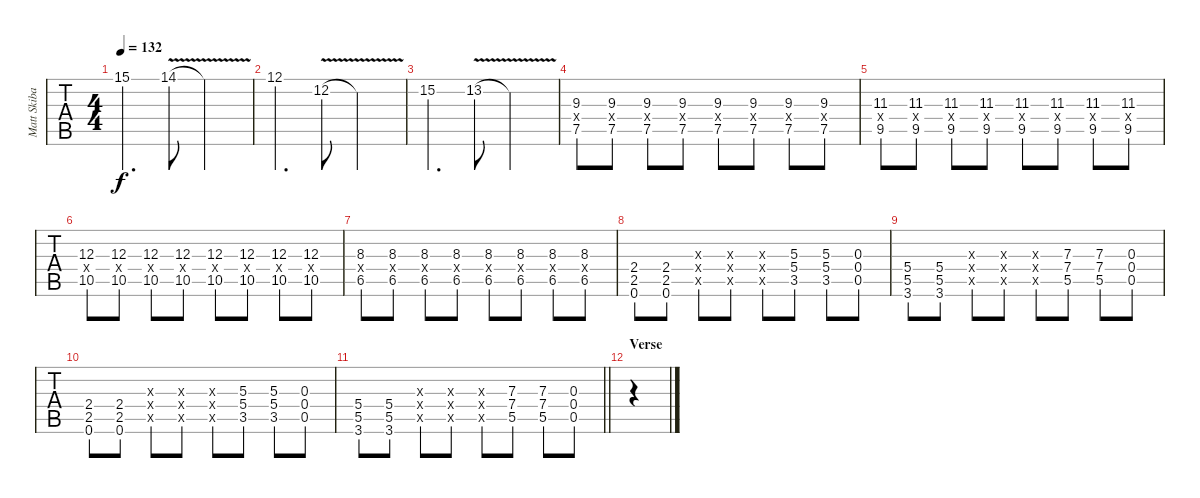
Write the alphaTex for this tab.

\track ("Matt Skiba - Guitar Two" "Matt Skiba") {instrument distortionguitar}
\staff {tabs}
\tuning (E4 B3 G3 D3 A2 E2) {hide}
\ts (4 4)
\tempo 132
\clef g2
\ks g
15.1.4{d dy f} 14.1{v}.8 14.1{t}.2 |
12.1.4{d} 12.2{v}.8 12.2{t}.2 |
15.2.4{d} 13.2{v}.8 13.2{t}.2 |
(9.3 7.4{x} 7.5).8 (9.3 7.4{x} 7.5).8 (9.3 7.4{x} 7.5).8 (9.3 7.4{x} 7.5).8 (9.3 7.4{x} 7.5).8 (9.3 7.4{x} 7.5).8 (9.3 7.4{x} 7.5).8 (9.3 7.4{x} 7.5).8 |
(11.3 9.4{x} 9.5).8 (11.3 9.4{x} 9.5).8 (11.3 9.4{x} 9.5).8 (11.3 9.4{x} 9.5).8 (11.3 9.4{x} 9.5).8 (11.3 9.4{x} 9.5).8 (11.3 9.4{x} 9.5).8 (11.3 9.4{x} 9.5).8 |
(12.3 10.4{x} 10.5).8 (12.3 10.4{x} 10.5).8 (12.3 10.4{x} 10.5).8 (12.3 10.4{x} 10.5).8 (12.3 10.4{x} 10.5).8 (12.3 10.4{x} 10.5).8 (12.3 10.4{x} 10.5).8 (12.3 10.4{x} 10.5).8 |
(8.3 6.4{x} 6.5).8 (8.3 6.4{x} 6.5).8 (8.3 6.4{x} 6.5).8 (8.3 6.4{x} 6.5).8 (8.3 6.4{x} 6.5).8 (8.3 6.4{x} 6.5).8 (8.3 6.4{x} 6.5).8 (8.3 6.4{x} 6.5).8 |
(2.4 2.5 0.6).8 (2.4 2.5 0.6).8 (4.3{x} 4.4{x} 2.5{x}).8 (4.3{x} 4.4{x} 2.5{x}).8 (4.3{x} 4.4{x} 2.5{x}).8 (5.3 5.4 3.5).8 (5.3 5.4 3.5).8 (0.3 0.4 0.5).8 |
(5.4 5.5 3.6).8 (5.4 5.5 3.6).8 (5.3{x} 5.4{x} 3.5{x}).8 (5.3{x} 5.4{x} 3.5{x}).8 (5.3{x} 5.4{x} 3.5{x}).8 (7.3 7.4 5.5).8 (7.3 7.4 5.5).8 (0.3 0.4 0.5).8 |
(2.4 2.5 0.6).8 (2.4 2.5 0.6).8 (4.3{x} 4.4{x} 2.5{x}).8 (4.3{x} 4.4{x} 2.5{x}).8 (4.3{x} 4.4{x} 2.5{x}).8 (5.3 5.4 3.5).8 (5.3 5.4 3.5).8 (0.3 0.4 0.5).8 |
\barLineRight lightlight
(5.4 5.5 3.6).8 (5.4 5.5 3.6).8 (5.3{x} 5.4{x} 3.5{x}).8 (5.3{x} 5.4{x} 3.5{x}).8 (5.3{x} 5.4{x} 3.5{x}).8 (7.3 7.4 5.5).8 (7.3 7.4 5.5).8 (0.3 0.4 0.5).8 |
\section ("" "Verse")
